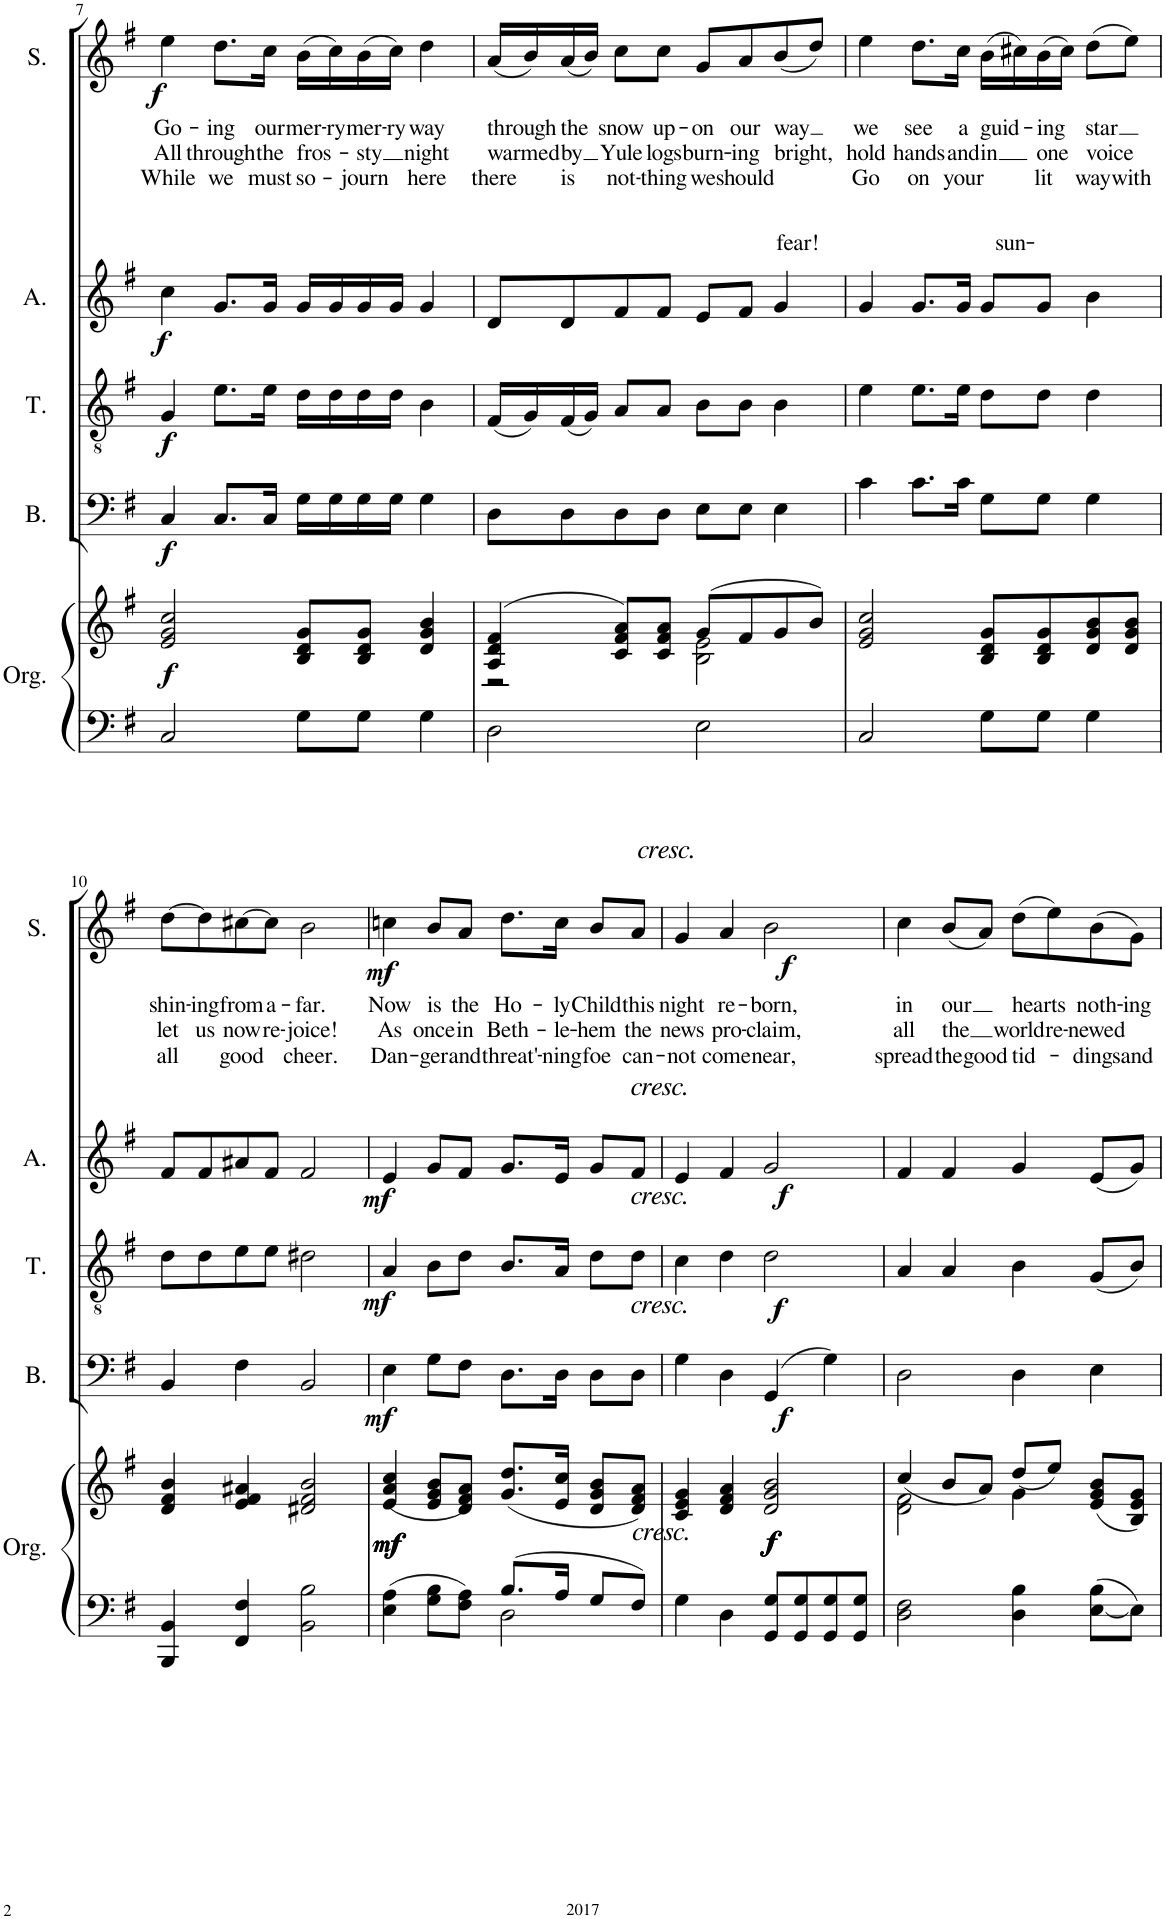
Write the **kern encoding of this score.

**kern	**kern	**dynam	**kern	**dynam	**kern	**dynam	**kern	**dynam	**kern	**text	**text	**text	**dynam
*part5	*part5	*part5	*part4	*part4	*part3	*part3	*part2	*part2	*part1	*part1	*part1	*part1	*part1
*staff6	*staff5	*staff5/6	*staff4	*staff4	*staff3	*staff3	*staff2	*staff2	*staff1	*staff1	*staff1	*staff1	*staff1
*I"Organ	*	*	*I"Bass	*	*I"Tenor	*	*I"Alto	*	*I"Soprano	*	*	*	*
*I'Org.	*	*	*I'B.	*	*I'T.	*	*I'A.	*	*I'S.	*	*	*	*
!!LO:PB:g=z
*clefF4	*clefG2	*	*clefF4	*	*clefGv2	*	*clefG2	*	*clefG2	*	*	*	*
*k[f#]	*k[f#]	*	*k[f#]	*	*k[f#]	*	*k[f#]	*	*k[f#]	*	*	*	*
*M4/4	*M4/4	*	*M4/4	*	*M4/4	*	*M4/4	*	*M4/4	*	*	*	*
=7	=7	=7	=7	=7	=7	=7	=7	=7	=7	=7	=7	=7	=7
!	!	!LO:DY:b	!	!LO:DY:b	!	!LO:DY:b	!	!LO:DY:b	!	!LO:LY:b	!LO:LY:b	!LO:LY:b	!LO:DY:b
2C/	2e/ 2g/ 2cc/	f	4C/	f	4G/	f	4cc\	f	4ee\	Go-	All	While	f
!	!	!	!	!	!	!	!	!	!	!LO:LY:b	!LO:LY:b	!LO:LY:b	!
.	.	.	8.C/L	.	8.e\L	.	8.g/L	.	8.dd\L	-ing	through	we	.
!	!	!	!	!	!	!	!	!	!	!LO:LY:b	!LO:LY:b	!LO:LY:b	!
.	.	.	16C/Jk	.	16e\Jk	.	16g/Jk	.	16cc\Jk	our	the	must	.
!	!	!	!	!	!	!	!	!	!	!LO:LY:b	!LO:LY:b	!LO:LY:b	!
8G\L	8B/ 8d/ 8g/L	.	16G\LL	.	16d\LL	.	16g/LL	.	(16b\LL	mer-	fros-	so-	.
!	!	!	!	!	!	!	!	!	!	!LO:LY:b	!	!	!
.	.	.	16G\	.	16d\	.	16g/	.	16cc\)	-ry	.	.	.
!	!	!	!	!	!	!	!	!	!	!LO:LY:b	!LO:LY:b	!LO:LY:b	!
8G\J	8B/ 8d/ 8g/J	.	16G\	.	16d\	.	16g/	.	(16b\	mer-	sty	journ	.
!	!	!	!	!	!	!	!	!	!	!LO:LY:b	!	!	!
.	.	.	16G\JJ	.	16d\JJ	.	16g/JJ	.	16cc\JJ)	-ry	.	.	.
!	!	!	!	!	!	!	!	!	!	!LO:LY:b	!LO:LY:b	!LO:LY:b	!
4G\	4d/ 4g/ 4b/	.	4G\	.	4B\	.	4g/	.	4dd\	way	night	here	.
=8	=8	=8	=8	=8	=8	=8	=8	=8	=8	=8	=8	=8	=8
*	*^	*	*	*	*	*	*	*	*	*	*	*	*
!	!	!	!	!	!	!	!	!	!	!	!LO:LY:b	!LO:LY:b	!LO:LY:b	!
2D\	(4A/ 4d/ 4f#/	2r	.	8D\L	.	(16F#/LL	.	8d/L	.	(16a/LL	through	warmed	there	.
.	.	.	.	.	.	16G/)	.	.	.	16b/)	.	.	.	.
!	!	!	!	!	!	!	!	!	!	!	!LO:LY:b	!LO:LY:b	!LO:LY:b	!
.	.	.	.	8D\	.	(16F#/	.	8d/	.	(16a/	the	by	is	.
.	.	.	.	.	.	16G/JJ)	.	.	.	16b/JJ)	.	.	.	.
!	!	!	!	!	!	!	!	!	!	!	!LO:LY:b	!LO:LY:b	!LO:LY:b	!
.	8c/ 8f#/ 8a/L)	.	.	8D\	.	8A/L	.	8f#/	.	8cc\L	snow	Yule	not-	.
!	!	!	!	!	!	!	!	!	!	!	!LO:LY:b	!LO:LY:b	!LO:LY:b	!
.	8c/ 8f#/ 8a/J	.	.	8D\J	.	8A/J	.	8f#/J	.	8cc\J	up-	logs	-thing	.
!	!	!	!	!	!	!	!	!	!	!	!LO:LY:b	!LO:LY:b	!LO:LY:b	!
2E\	(8g/L	2B\ 2e\	.	8E\L	.	8B\L	.	8e/L	.	8g/L	-on	burn-	we	.
!	!	!	!	!	!	!	!	!	!	!	!LO:LY:b	!LO:LY:b	!LO:LY:b	!
.	8f#/	.	.	8E\J	.	8B\J	.	8f#/J	.	8a/	our	-ing	should	.
!	!	!	!	!	!	!	!	!	!	!	!LO:LY:b	!LO:LY:b	!LO:LY:b	!
.	8g/	.	.	4E\	.	4B\	.	4g/	.	(8b/	way	bright,	fear!	.
.	8b/J)	.	.	.	.	.	.	.	.	8dd/J)	.	.	.	.
*	*v	*v	*	*	*	*	*	*	*	*	*	*	*	*
=9	=9	=9	=9	=9	=9	=9	=9	=9	=9	=9	=9	=9	=9
!	!	!	!	!	!	!	!	!	!	!LO:LY:b	!LO:LY:b	!LO:LY:b	!
2C/	2e/ 2g/ 2cc/	.	4c\	.	4e\	.	4g/	.	4ee\	we	hold	Go	.
!	!	!	!	!	!	!	!	!	!	!LO:LY:b	!LO:LY:b	!LO:LY:b	!
.	.	.	8.c\L	.	8.e\L	.	8.g/L	.	8.dd\L	see	hands	on	.
!	!	!	!	!	!	!	!	!	!	!LO:LY:b	!LO:LY:b	!LO:LY:b	!
.	.	.	16c\Jk	.	16e\Jk	.	16g/Jk	.	16cc\Jk	a	and	your	.
!	!	!	!	!	!	!	!	!	!	!LO:LY:b	!LO:LY:b	!LO:LY:b	!
8G\L	8B/ 8d/ 8g/L	.	8G\L	.	8d\L	.	8g/L	.	(16b\LL	guid-	in	sun-	.
.	.	.	.	.	.	.	.	.	16cc#X\)	.	.	.	.
!	!	!	!	!	!	!	!	!	!	!LO:LY:b	!LO:LY:b	!LO:LY:b	!
8G\J	8B/ 8d/ 8g/	.	8G\J	.	8d\J	.	8g/J	.	(16b\	-ing	one	lit	.
.	.	.	.	.	.	.	.	.	16cc#\JJ)	.	.	.	.
!	!	!	!	!	!	!	!	!	!	!LO:LY:b	!LO:LY:b	!LO:LY:b	!
4G\	8d/ 8g/ 8b/	.	4G\	.	4d\	.	4b\	.	(8dd\L	star	voice	way	.
!	!	!	!	!	!	!	!	!	!	!	!	!LO:LY:b	!
.	8d/ 8g/ 8b/J	.	.	.	.	.	.	.	8ee\J)	.	.	with	.
!!LO:LB:g=z
=10	=10	=10	=10	=10	=10	=10	=10	=10	=10	=10	=10	=10	=10
!	!	!	!	!	!	!	!	!	!	!LO:LY:b	!LO:LY:b	!LO:LY:b	!
4BBB/ 4BB/	4d/ 4f#/ 4b/	.	4BB/	.	8d\L	.	8f#/L	.	[8dd\L	shin-	let	all	.
!	!	!	!	!	!	!	!	!	!	!LO:LY:b	!LO:LY:b	!	!
.	.	.	.	.	8d\	.	8f#/	.	8dd\]	-ing	us	.	.
!	!	!	!	!	!	!	!	!	!	!LO:LY:b	!LO:LY:b	!LO:LY:b	!
4FF#/ 4F#/	4e/ 4f#/ 4a#X/	.	4F#\	.	8e\	.	8a#X/	.	[8cc#X\	from	now	good	.
!	!	!	!	!	!	!	!	!	!	!LO:LY:b	!LO:LY:b	!	!
.	.	.	.	.	8e\J	.	8f#/J	.	8cc#\J]	a-	re-	.	.
!	!	!	!	!	!	!	!	!	!	!LO:LY:b	!LO:LY:b	!LO:LY:b	!
2BB\ 2B\	2d#X/ 2f#/ 2b/	.	2BB/	.	2d#X\	.	2f#/	.	2b\	-far.	-joice!	cheer.	.
=11	=11	=11	=11	=11	=11	=11	=11	=11	=11	=11	=11	=11	=11
*^	*	*	*	*	*	*	*	*	*	*	*	*	*
!	!	!	!LO:DY:b	!	!	!	!	!	!	!	!LO:LY:b	!LO:LY:b	!LO:LY:b	!
!	!	!	!LO:DY:n=1:b	!	!	!	!	!	!	!	!	!	!	!
!	!	!	!LO:DY:n=2:b	!	!LO:DY:b	!	!LO:DY:b	!	!LO:DY:b	!	!	!	!	!LO:DY:b
4E\ 4A\	2ryy	(4e/ 4a/ 4cc/	mf mf mf	4E\	mf	4A/	mf	4e/	mf	4ccn\	Now	As	Dan-	mf
!	!	!	!	!	!	!	!	!	!	!	!LO:LY:b	!LO:LY:b	!LO:LY:b	!
8G\ 8B\L	.	8e/ 8g/ 8b/L	.	8G\L	.	8B\L	.	8g/L	.	8b/L	is	once	-ger	.
!	!	!	!	!	!	!	!	!	!	!	!LO:LY:b	!LO:LY:b	!LO:LY:b	!
8F#\ 8A\J	.	8d/ 8f#/ 8a/J)	.	8F#\J	.	8d\J	.	8f#/J	.	8a/J	the	in	and	.
!	!	!	!	!	!	!	!	!	!	!	!LO:LY:b	!LO:LY:b	!LO:LY:b	!
8.B/L	2D\	(8.g/ 8.dd/L	.	8.D\L	.	8.B/L	.	8.g/L	.	8.dd\L	Ho-	Beth-	threat'-	.
!	!	!	!	!	!	!	!	!	!	!	!LO:LY:b	!LO:LY:b	!LO:LY:b	!
16A/Jk	.	16e/ 16cc/Jk	.	16D\Jk	.	16A/Jk	.	16e/Jk	.	16cc\Jk	-ly	-le-	-ning	.
!	!	!	!	!	!	!	!	!	!	!	!LO:LY:b	!LO:LY:b	!LO:LY:b	!
8G/L	.	8d/ 8g/ 8b/L	.	8D\L	.	8d\L	.	8g/L	.	8b/L	Child	-hem	foe	.
!	!	!	!	!	!	!	!	!	!	!LO:TX:a:i:t=cresc.	!	!	!	!
!	!	!	!	!	!	!	!	!LO:TX:a:i:t=cresc.	!	!	!	!	!	!
!	!	!	!	!	!	!LO:TX:a:i:t=cresc.	!	!	!	!	!	!	!	!
!	!	!	!	!LO:TX:a:i:t=cresc.	!	!	!	!	!	!	!	!	!	!
!LO:TX:a:i:t=cresc.	!	!	!	!	!	!	!	!	!	!	!	!	!	!
!	!	!	!	!	!	!	!	!	!	!	!LO:LY:b	!LO:LY:b	!LO:LY:b	!
8F#/J	.	8d/ 8f#/ 8a/J)	.	8D\J	.	8d\J	.	8f#/J	.	8a/J	this	the	can-	.
*v	*v	*	*	*	*	*	*	*	*	*	*	*	*	*
=12	=12	=12	=12	=12	=12	=12	=12	=12	=12	=12	=12	=12	=12
!	!	!	!	!	!	!	!	!	!	!LO:LY:b	!LO:LY:b	!LO:LY:b	!
4G\	4c/ 4e/ 4g/	.	4G\	.	4c\	.	4e/	.	4g/	night	news	-not	.
!	!	!	!	!	!	!	!	!	!	!LO:LY:b	!LO:LY:b	!LO:LY:b	!
4D\	4d/ 4f#/ 4a/	.	4D\	.	4d\	.	4f#/	.	4a/	re-	pro-	come	.
!	!	!LO:DY:b	!	!	!	!	!	!	!	!LO:LY:b	!LO:LY:b	!LO:LY:b	!
!	!	!LO:DY:n=1:b	!	!	!	!	!	!	!	!	!	!	!
!	!	!LO:DY:n=2:b	!	!LO:DY:b	!	!LO:DY:b	!	!LO:DY:b	!	!	!	!	!LO:DY:b
8GG/ 8G/L	2d/ 2g/ 2b/	f f f	(4GG/	f	2d\	f	2g/	f	2b\	-born,	-claim,	near,	f
8GG/ 8G/	.	.	.	.	.	.	.	.	.	.	.	.	.
8GG/ 8G/	.	.	4G\)	.	.	.	.	.	.	.	.	.	.
8GG/ 8G/J	.	.	.	.	.	.	.	.	.	.	.	.	.
=13	=13	=13	=13	=13	=13	=13	=13	=13	=13	=13	=13	=13	=13
*	*^	*	*	*	*	*	*	*	*	*	*	*	*
!	!	!	!	!	!	!	!	!	!	!	!LO:LY:b	!LO:LY:b	!LO:LY:b	!
2D\ 2F#\	2d\ 2f#\	(4cc/	.	2D\	.	4A/	.	4f#/	.	4cc\	in	all	spread	.
!	!	!	!	!	!	!	!	!	!	!	!LO:LY:b	!LO:LY:b	!LO:LY:b	!
.	.	8b/L	.	.	.	4A/	.	4f#/	.	(8b/L	our	the	the	.
!	!	!	!	!	!	!	!	!	!	!	!	!	!LO:LY:b	!
.	.	8a/J)	.	.	.	.	.	.	.	8a/J)	.	.	good	.
!	!	!	!	!	!	!	!	!	!	!	!LO:LY:b	!LO:LY:b	!LO:LY:b	!
4D\ 4B\	4g\	(8dd/L	.	4D\	.	4B\	.	4g/	.	(8dd\L	hearts	world	tid-	.
!	!	!	!	!	!	!	!	!	!	!	!	!LO:LY:b	!	!
.	.	8ee/J)	.	.	.	.	.	.	.	8ee\)	.	re-	.	.
!	!	!	!	!	!	!	!	!	!	!	!LO:LY:b	!LO:LY:b	!LO:LY:b	!
[8E\ 8B\L	(8e/ 8g/ 8b/L	4ryy	.	4E\	.	(8G/L	.	(8e/L	.	(8b\	noth-	-newed	dings	.
!	!	!	!	!	!	!	!	!	!	!	!LO:LY:b	!	!LO:LY:b	!
8E\J]	8B/ 8e/ 8g/J)	.	.	.	.	8B/J)	.	8g/J)	.	8g\J)	-ing	.	and	.
*	*v	*v	*	*	*	*	*	*	*	*	*	*	*	*
=	=	=	=	=	=	=	=	=	=	=	=	=	=
*-	*-	*-	*-	*-	*-	*-	*-	*-	*-	*-	*-	*-	*-
